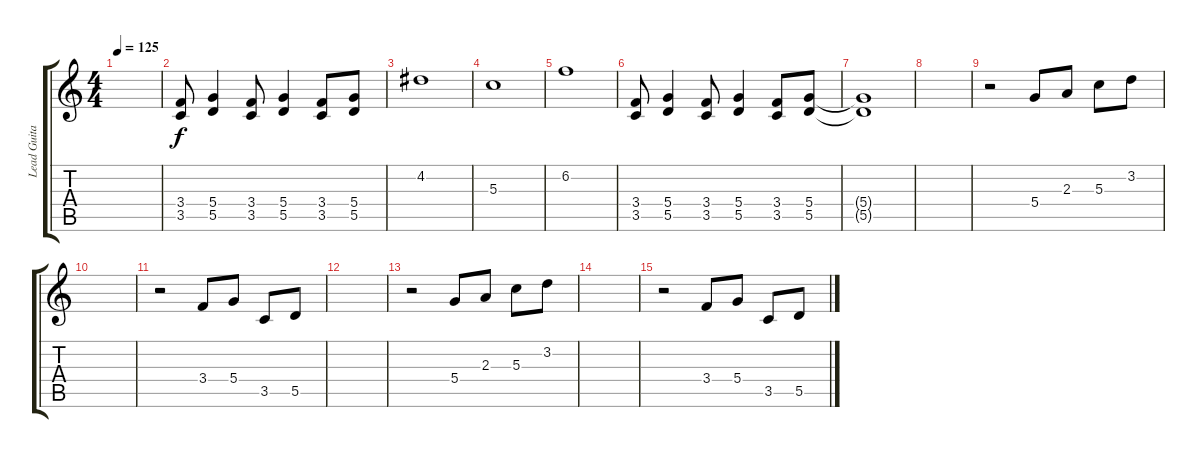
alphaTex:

\track ("Lead Guitar" "Lead Guita") {instrument distortionguitar}
\staff {score tabs}
\tuning (E4 B3 G3 D3 A2 E2) {hide}
\ts (4 4)
\tempo 125
\clef g2
\ks c
|
(3.4 3.5).8 (5.4 5.5).4 (3.4 3.5).8 (5.4 5.5).4 (3.4 3.5).8 (5.4 5.5).8 |
4.2.1 |
5.3.1 |
6.2.1 |
(3.4 3.5).8 (5.4 5.5).4 (3.4 3.5).8 (5.4 5.5).4 (3.4 3.5).8 (5.4 5.5).8 |
(5.4{t} 5.5{t}).1 |
|
r.2 5.4.8 2.3.8 5.3.8 3.2.8 |
|
r.2 3.4.8 5.4.8 3.5.8 5.5.8 |
|
r.2 5.4.8 2.3.8 5.3.8 3.2.8 |
|
r.2 3.4.8 5.4.8 3.5.8 5.5.8
